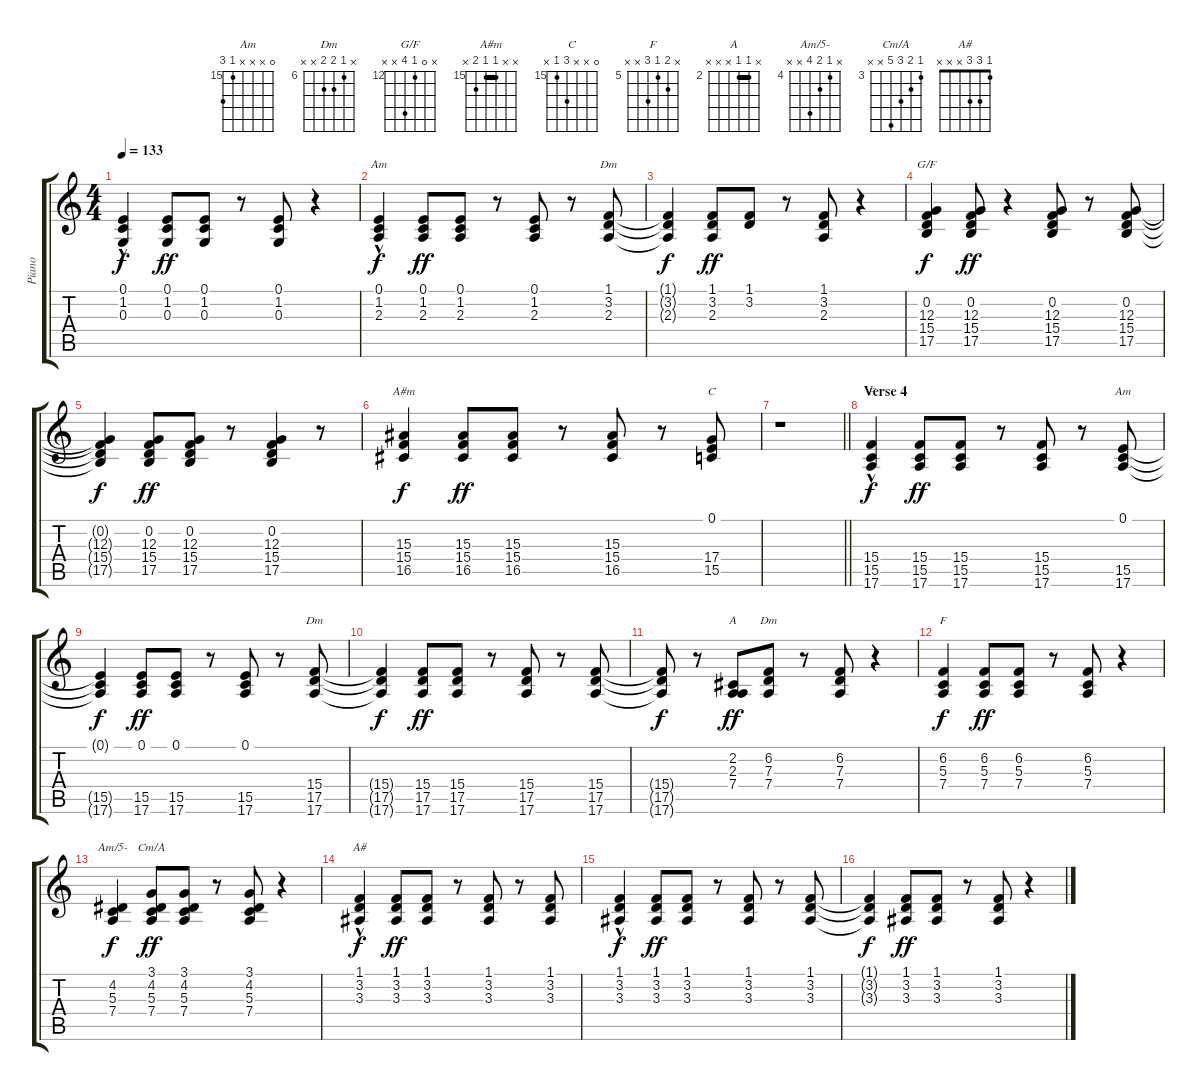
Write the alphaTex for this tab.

\track ("Piano   " "Piano   ") {instrument electricgrandpiano}
\staff {score tabs}
\tuning (E4 B3 G3 D3 A2 E2) {hide}
\chord ("Am" 0 1 2 x x x)
\chord ("Dm" 1 3 2 x x x)
\chord ("G/F" x 0 12 15 x x) {firstfret 12}
\chord ("A#m" x x 15 15 16 x) {firstfret 15 barre 15}
\chord ("C" 0 x x 17 15 x) {firstfret 15}
\chord ("F" x x x 15 15 17) {firstfret 15 barre 15}
\chord ("Am" 0 x x x 15 17) {firstfret 15}
\chord ("Dm" x x x 15 17 17) {firstfret 15}
\chord ("A" x 2 2 x x x) {firstfret 2 barre 2}
\chord ("Dm" x 6 7 7 x x) {firstfret 6}
\chord ("F" x 6 5 7 x x) {firstfret 5}
\chord ("Am/5-" x 4 5 7 x x) {firstfret 4}
\chord ("Cm/A" 3 4 5 7 x x) {firstfret 3}
\chord ("A#" 1 3 3 x x x)
\ts (4 4)
\tempo 133
\clef g2
\ks c
(0.1{t} 1.2{hac t} 0.3{hac t}).4{dy f} (0.1 1.2 0.3).8{dy ff} (0.1 1.2 0.3).8 r.8 (0.1 1.2 0.3).8 r.4 |
(0.1 1.2{hac} 2.3{hac}).4{ch "Am" dy f} (0.1 1.2 2.3).8{dy ff} (0.1 1.2 2.3).8 r.8 (0.1 1.2 2.3).8 r.8 (1.1 3.2 2.3).8{ch "Dm"} |
(1.1{t} 3.2{t} 2.3{t}).4{dy f} (1.1 3.2 2.3).8{dy ff} (1.1 3.2).8 r.8 (1.1 3.2 2.3).8 r.4 |
(0.2 12.3 15.4 17.5).4{ch "G/F" dy f} (0.2 12.3 15.4 17.5).8{dy ff} r.4 (0.2 12.3 15.4 17.5).8 r.8 (0.2 12.3 15.4 17.5).8 |
(0.2{t} 12.3{t} 15.4{t} 17.5{t}).4{dy f} (0.2 12.3 15.4 17.5).8{dy ff} (0.2 12.3 15.4 17.5).8 r.8 (0.2 12.3 15.4 17.5).4 r.8 |
(15.3 15.4 16.5).4{ch "A#m" dy f} (15.3 15.4 16.5).8{dy ff} (15.3 15.4 16.5).8 r.8 (15.3 15.4 16.5).8 r.8 (0.1 17.4 15.5).8{ch "C"} |
\barLineRight lightlight
r.1 |
\section ("" "Verse 4")
(15.4{hac} 15.5{hac} 17.6).4{ch "F" dy f} (15.4 15.5 17.6).8{dy ff} (15.4 15.5 17.6).8 r.8 (15.4 15.5 17.6).8 r.8 (0.1 15.5 17.6).8{ch "Am"} |
(0.1{t} 15.5{t} 17.6{t}).4{dy f} (0.1 15.5 17.6).8{dy ff} (0.1 15.5 17.6).8 r.8 (0.1 15.5 17.6).8 r.8 (15.4 17.5 17.6).8{ch "Dm"} |
(15.4{t} 17.5{t} 17.6{t}).4{dy f} (15.4 17.5 17.6).8{dy ff} (15.4 17.5 17.6).8 r.8 (15.4 17.5 17.6).8 r.8 (15.4 17.5 17.6).8 |
(15.4{t} 17.5{t} 17.6{t}).8{dy f} r.8 (2.2 2.3 7.4).8{ch "A" dy ff} (6.2 7.3 7.4).8{ch "Dm"} r.8 (6.2 7.3 7.4).8 r.4 |
(6.2 5.3 7.4).4{ch "F" dy f} (6.2 5.3 7.4).8{dy ff} (6.2 5.3 7.4).8 r.8 (6.2 5.3 7.4).8 r.4 |
(4.2 5.3 7.4).4{ch "Am/5-" dy f} (3.1 4.2 5.3 7.4).8{ch "Cm/A" dy ff} (3.1 4.2 5.3 7.4).8 r.8 (3.1 4.2 5.3 7.4).8 r.4 |
(1.1 3.2{hac} 3.3).4{ch "A#" dy f} (1.1 3.2 3.3).8{dy ff} (1.1 3.2 3.3).8 r.8 (1.1 3.2 3.3).8 r.8 (1.1 3.2 3.3).8 |
(1.1 3.2{hac} 3.3).4{dy f} (1.1 3.2 3.3).8{dy ff} (1.1 3.2 3.3).8 r.8 (1.1 3.2 3.3).8 r.8 (1.1 3.2 3.3).8 |
(1.1{t} 3.2{t} 3.3{t}).4{dy f} (1.1 3.2 3.3).8{dy ff} (1.1 3.2 3.3).8 r.8 (1.1 3.2 3.3).8 r.4
